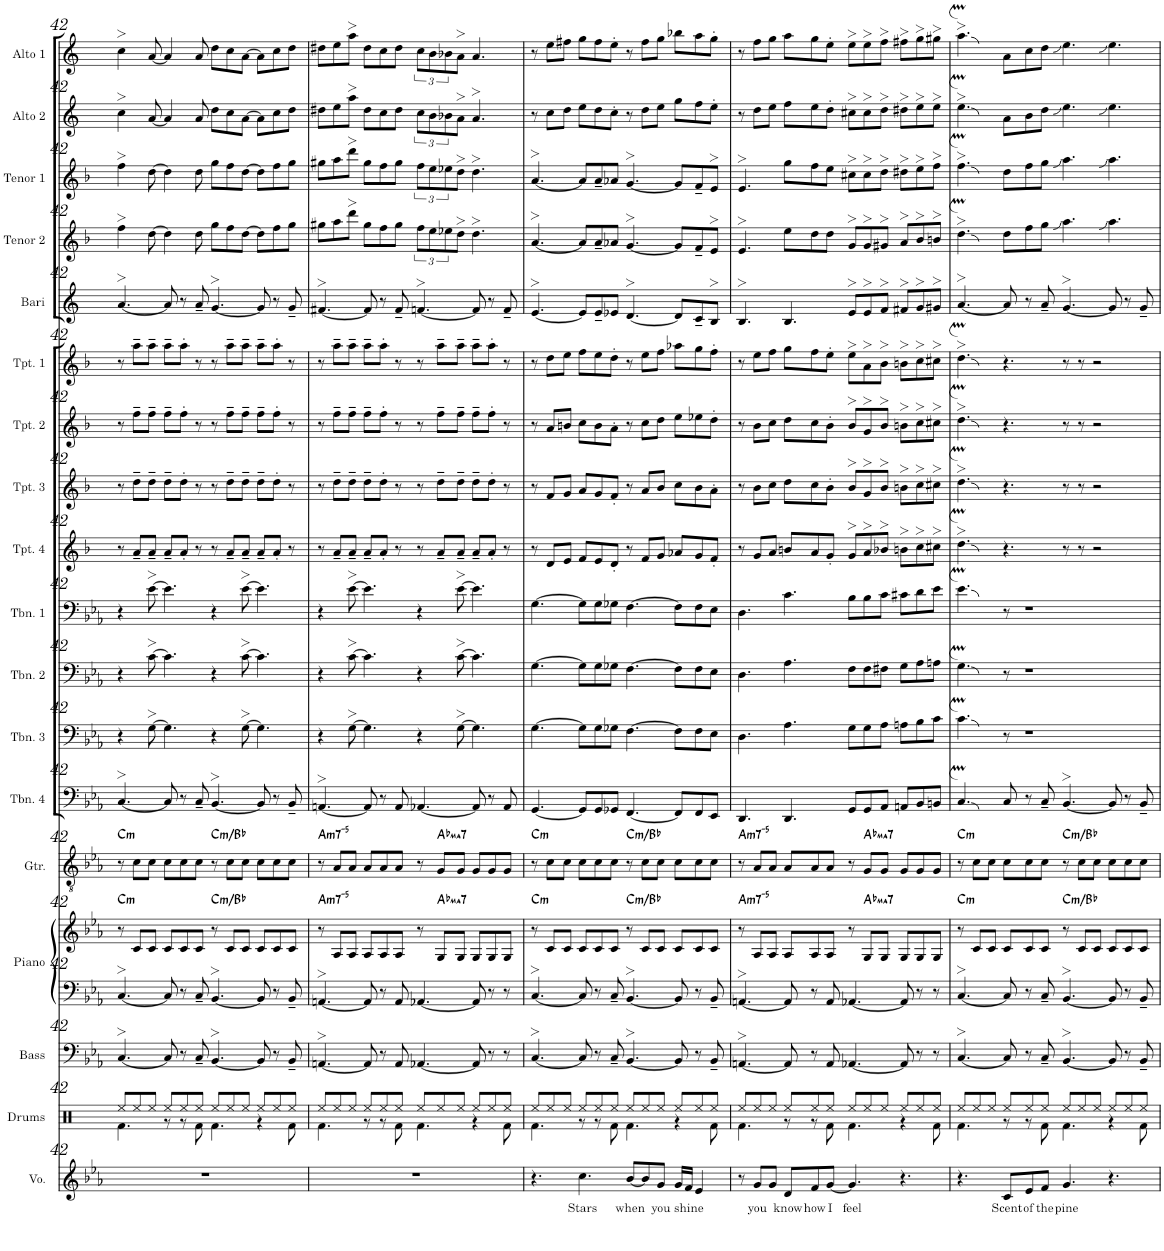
**kern	**text	**kern	**kern	**kern	**kern	**harte	**kern	**harte	**kern	**kern	**kern	**kern	**kern	**kern	**kern	**kern	**kern	**kern	**kern	**kern	**kern
*part18	*part18	*part17	*part16	*part15	*part15	*part15	*part14	*part14	*part13	*part12	*part11	*part10	*part9	*part8	*part7	*part6	*part5	*part4	*part3	*part2	*part1
*staff19	*staff19	*staff18	*staff17	*staff16	*staff15	*	*staff14	*	*staff13	*staff12	*staff11	*staff10	*staff9	*staff8	*staff7	*staff6	*staff5	*staff4	*staff3	*staff2	*staff1
*I"Voice	*	*I"Drums	*I"Bass	*I"Piano	*	*	*I"Guitar	*	*I"Trombone 4	*I"Trombone 3	*I"Trombone 2	*I"Trombone 1	*I"Trumpet 4	*I"Trumpet 3	*I"Trumpet 2	*I"Trumpet 1	*I"Baritone Sax	*I"Tenor Sax 2	*I"Tenor Sax 1	*I"Alto Sax 2	*I"Alto Sax 1
*I'Vo.	*	*I'Drums	*I'Bass	*I'Piano	*	*	*I'Gtr.	*	*I'Tbn. 4	*I'Tbn. 3	*I'Tbn. 2	*I'Tbn. 1	*I'Tpt. 4	*I'Tpt. 3	*I'Tpt. 2	*I'Tpt. 1	*I'Bari	*I'Tenor 2	*I'Tenor 1	*I'Alto 2	*I'Alto 1
!!LO:PB:g=z
*clefG2	*	*clefX	*clefF4	*clefF4	*clefG2	*	*clefGv2	*	*clefF4	*clefF4	*clefF4	*clefF4	*clefG2	*clefG2	*clefG2	*clefG2	*clefG2	*clefG2	*clefG2	*clefG2	*clefG2
*	*	*	*Trd7c12	*	*	*	*	*	*	*	*	*	*Trd1c2	*Trd1c2	*Trd1c2	*Trd1c2	*Trd12c21	*Trd8c14	*Trd8c14	*Trd5c9	*Trd5c9
*k[b-e-a-]	*	*k[]	*k[b-e-a-]	*k[b-e-a-]	*k[b-e-a-]	*	*k[b-e-a-]	*	*k[b-e-a-]	*k[b-e-a-]	*k[b-e-a-]	*k[b-e-a-]	*k[b-]	*k[b-]	*k[b-]	*k[b-]	*k[]	*k[b-]	*k[b-]	*k[]	*k[]
*M12/8	*	*M12/8	*M12/8	*M12/8	*M12/8	*	*M12/8	*	*M12/8	*M12/8	*M12/8	*M12/8	*M12/8	*M12/8	*M12/8	*M12/8	*M12/8	*M12/8	*M12/8	*M12/8	*M12/8
=42	=42	=42	=42	=42	=42	=42	=42	=42	=42	=42	=42	=42	=42	=42	=42	=42	=42	=42	=42	=42	=42
*	*	*^	*	*	*	*	*	*	*	*	*	*	*	*	*	*	*	*	*	*	*
!	!	!	!	!	!	!	!LO:H:kt=m	!	!LO:H:kt=m	!	!	!	!	!	!	!	!	!	!	!	!	!
1.r	.	8Ree/L	4.Rf\	[4.C>/	[4.C>/	8r	C:min	8r	C:min	[4.C>/	4r	4r	4r	8r	8r	8r	8r	[4.a>/	4ff>\	4ff>\	4cc>\	4cc>\
.	.	8Ree/	.	.	.	8c/L	.	8c\L	.	.	.	.	.	8a~/L	8dd~\L	8ff~\L	8aa~\L	.	.	.	.	.
.	.	8Ree/J	.	.	.	8c/J	.	8c\J	.	.	[8G>\	[8c>\	[8e->\	8a~/J	8dd~\J	8ff~\J	8aa~\J	.	[8dd\	[8dd\	[8a/	[8a/
.	.	8Ree/L	8r	8C/]	8C/]	8c/L	.	8c\L	.	8C/]	4.G\]	4.c\]	4.e-\]	8a~/L	8dd~\L	8ff~\L	8aa~\L	8a/]	4dd\]	4dd\]	4a/]	4a/]
.	.	8Ree/	8r	8r	8r	8c/	.	8c\	.	8r	.	.	.	8a'/J	8dd'\J	8ff'\J	8aa'\J	8r	.	.	.	.
.	.	8Ree/J	8Rf\	8C~/	8C~/	8c/J	.	8c\J	.	8C~/	.	.	.	8r	8r	8r	8r	8a~/	8dd\	8dd\	8a/	8a/
!	!	!	!	!	!	!	!LO:H:kt=m	!	!LO:H:kt=m	!	!	!	!	!	!	!	!	!	!	!	!	!
.	.	8Ree/L	4.Rf\	[4.BB->/	[4.BB->/	8r	C:min/b7	8r	C:min/b7	[4.BB->/	4r	4r	4r	8r	8r	8r	8r	[4.g>/	8gg\L	8gg\L	8dd\L	8dd\L
.	.	8Ree/	.	.	.	8c/L	.	8c\L	.	.	.	.	.	8a~/L	8dd~\L	8ff~\L	8aa~\L	.	8ff\	8ff\	8cc\	8cc\
.	.	8Ree/J	.	.	.	8c/J	.	8c\J	.	.	[8G>\	[8c>\	[8e->\	8a~/J	8dd~\J	8ff~\J	8aa~\J	.	[8dd\J	[8dd\J	[8a\J	[8a\J
.	.	8Ree/L	4r	8BB-/]	8BB-/]	8c/L	.	8c\L	.	8BB-/]	4.G\]	4.c\]	4.e-\]	8a~/L	8dd~\L	8ff~\L	8aa~\L	8g/]	8dd\L]	8dd\L]	8a\L]	8a\L]
.	.	8Ree/	.	8r	8r	8c/	.	8c\	.	8r	.	.	.	8a'/J	8dd'\J	8ff'\J	8aa'\J	8r	8ff\	8ff\	8cc\	8cc\
.	.	8Ree/J	8Rf\	8BB-~/	8BB-~/	8c/J	.	8c\J	.	8BB-~/	.	.	.	8r	8r	8r	8r	8g~/	8gg\J	8gg\J	8dd\J	8dd\J
=43	=43	=43	=43	=43	=43	=43	=43	=43	=43	=43	=43	=43	=43	=43	=43	=43	=43	=43	=43	=43	=43	=43
!	!	!	!	!	!	!	!LO:H:kt=m7-5	!	!LO:H:kt=m7-5	!	!	!	!	!	!	!	!	!	!	!	!	!
1.r	.	8Ree/L	4.Rf\	[4.AAn>/	[4.AAn>/	8r	A:hdim7	8r	A:hdim7	[4.AAn>/	4r	4r	4r	8r	8r	8r	8r	[4.f#X>/	8gg#X\L	8gg#X\L	8dd#X\L	8dd#X\L
.	.	8Ree/	.	.	.	8A-/L	.	8A-/L	.	.	.	.	.	8a~/L	8dd~\L	8ff~\L	8aa~\L	.	8aa\	8aa\	8ee\	8ee\
.	.	8Ree/J	.	.	.	8A-/J	.	8A-/J	.	.	[8G>\	[8c>\	[8e->\	8a~/J	8dd~\J	8ff~\J	8aa~\J	.	8ddd>\J	8ddd>\J	8aa>\J	8aa>\J
.	.	8Ree/L	8r	8AA/]	8AA/]	8A-/L	.	8A-/L	.	8AA/]	4.G\]	4.c\]	4.e-\]	8a~/L	8dd~\L	8ff~\L	8aa~\L	8f#/]	8gg#\L	8gg#\L	8dd#\L	8dd#\L
.	.	8Ree/	8r	8r	8r	8A-/	.	8A-/	.	8r	.	.	.	8a'/J	8dd'\J	8ff'\J	8aa'\J	8r	8ff\	8ff\	8cc\	8cc\
.	.	8Ree/J	8Rf\	8AA/	8AA/	8A-/J	.	8A-/J	.	8AA/	.	.	.	8r	8r	8r	8r	8f#~/	8gg#\J	8gg#\J	8dd#\J	8dd#\J
.	.	8Ree/L	4.Rf\	[4.AA-X/	[4.AA-X/	8r	.	8r	.	[4.AA-X/	4r	4r	4r	8r	8r	8r	8r	[4.fn>/	12ff\L	12ff\L	12cc\L	12cc\L
.	.	.	.	.	.	.	.	.	.	.	.	.	.	.	.	.	.	.	12ee\	12ee\	12b\	12b\
!	!	!	!	!	!	!	!LO:H:kt=ma7	!	!LO:H:kt=ma7	!	!	!	!	!	!	!	!	!	!	!	!	!
.	.	8Ree/	.	.	.	8G/L	Ab:maj7	8G/L	Ab:maj7	.	.	.	.	8a~/L	8dd~\L	8ff~\L	8aa~\L	.	.	.	.	.
.	.	.	.	.	.	.	.	.	.	.	.	.	.	.	.	.	.	.	12ee-X\	12ee-X\	12b-X\	12b-X\
.	.	8Ree/J	.	.	.	8G/J	.	8G/J	.	.	[8G>\	[8c>\	[8e->\	8a~/J	8dd~\J	8ff~\J	8aa~\J	.	8dd>\J	8dd>\J	8a>\J	8a>\J
.	.	8Ree/L	4r	8AA-/]	8AA-/]	8G/L	.	8G/L	.	8AA-/]	4.G\]	4.c\]	4.e-\]	8a~/L	8dd~\L	8ff~\L	8aa~\L	8f/]	4.dd>\	4.dd>\	4.a>/	4.a/
.	.	8Ree/	.	8r	8r	8G/	.	8G/	.	8r	.	.	.	8a'/J	8dd'\J	8ff'\J	8aa'\J	8r	.	.	.	.
.	.	8Ree/J	8Rf\	8r	8r	8G/J	.	8G/J	.	8AA-/	.	.	.	8r	8r	8r	8r	8f~/	.	.	.	.
=44	=44	=44	=44	=44	=44	=44	=44	=44	=44	=44	=44	=44	=44	=44	=44	=44	=44	=44	=44	=44	=44	=44
!	!	!	!	!	!	!	!LO:H:kt=m	!	!LO:H:kt=m	!	!	!	!	!	!	!	!	!	!	!	!	!
4.r	.	8Ree/L	4.Rf\	[4.C>/	[4.C>/	8r	C:min	8r	C:min	[4.GG/	[4.G\	[4.G\	[4.G\	8r	8r	8r	8r	[4.e>/	[4.a>/	[4.a>/	8r	8r
.	.	8Ree/	.	.	.	8c/L	.	8c\L	.	.	.	.	.	8d/L	8f/L	8a/L	8dd\L	.	.	.	8cc\L	8ee\L
.	.	8Ree/J	.	.	.	8c/J	.	8c\J	.	.	.	.	.	8e/J	8g/J	8bn/J	8ee\J	.	.	.	8dd\J	8ff#X\J
!	!LO:LY:b	!	!	!	!	!	!	!	!	!	!	!	!	!	!	!	!	!	!	!	!	!
4.cc\	Stars	8Ree/L	8r	8C/]	8C/]	8c/L	.	8c\L	.	8GG/L]	8G\L]	8G\L]	8G\L]	8f/L	8a/L	8cc\L	8ff\L	8e/L]	8a/L]	8a/L]	8ee\L	8gg\L
.	.	8Ree/	8r	8r	8r	8c/	.	8c\	.	8GG/	8G\	8G\	8G\	8e/	8g/	8b\	8ee\	8e~/	8a~/	8a~/	8dd\	8ff#\
.	.	8Ree/J	8Rf\	8C~/	8C~/	8c/J	.	8c\J	.	8GG-X/J	8G-X\J	8G-X\J	8G-X\J	8d'/J	8f'/J	8a'\J	8dd'\J	8e-X/J	8a-X/J	8a-X/J	8cc'\J	8ee'\J
!	!LO:LY:b	!	!	!	!	!	!LO:H:kt=m	!	!LO:H:kt=m	!	!	!	!	!	!	!	!	!	!	!	!	!
[8b-/L	when	8Ree/L	4.Rf\	[4.BB->/	[4.BB->/	8r	C:min/b7	8r	C:min/b7	[4.FF/	[4.F\	[4.F\	[4.F\	8r	8r	8r	8r	[4.d>/	[4.g>/	[4.g>/	8r	8r
8b-/]	.	8Ree/	.	.	.	8c/L	.	8c\L	.	.	.	.	.	8f/L	8a/L	8cc\L	8ee\L	.	.	.	8dd\L	8ff#\L
!	!LO:LY:b	!	!	!	!	!	!	!	!	!	!	!	!	!	!	!	!	!	!	!	!	!
8g/J	you	8Ree/J	.	.	.	8c/J	.	8c\J	.	.	.	.	.	8g/J	8b-/J	8dd\J	8ff\J	.	.	.	8ee\J	8gg\J
!	!LO:LY:b	!	!	!	!	!	!	!	!	!	!	!	!	!	!	!	!	!	!	!	!	!
16g/LL	shine	8Ree/L	4r	8BB-/]	8BB-/]	8c/L	.	8c\L	.	8FF/L]	8F\L]	8F\L]	8F\L]	8a-X/L	8cc\L	8ee\L	8aa-X\L	8d/L]	8g/L]	8g/L]	8gg\L	8bb-X\L
16f/JJ	.	.	.	.	.	.	.	.	.	.	.	.	.	.	.	.	.	.	.	.	.	.
4e-/	.	8Ree/	.	8r	8r	8c/	.	8c\	.	8FF/	8F\	8F\	8F\	8g/	8b-\	8ee-X\	8gg\	8c~/	8f~/	8f~/	8ff\	8aa\
.	.	8Ree/J	8Rf\	8BB-~/	8BB-~/	8c/J	.	8c\J	.	8EE-/J	8E-\J	8E-\J	8E-\J	8f'/J	8a'\J	8dd'\J	8ff'\J	8B>/J	8e>/J	8e>/J	8ee'\J	8gg'\J
=45	=45	=45	=45	=45	=45	=45	=45	=45	=45	=45	=45	=45	=45	=45	=45	=45	=45	=45	=45	=45	=45	=45
!	!	!	!	!	!	!	!LO:H:kt=m7-5	!	!LO:H:kt=m7-5	!	!	!	!	!	!	!	!	!	!	!	!	!
8r	.	8Ree/L	4.Rf\	[4.AAn>/	[4.AAn>/	8r	A:hdim7	8r	A:hdim7	4.DD/	4.D\	4.D\	4.D\	8r	8r	8r	8r	4.B>/	4.e>/	4.e>/	8r	8r
!	!LO:LY:b	!	!	!	!	!	!	!	!	!	!	!	!	!	!	!	!	!	!	!	!	!
8g/L	you	8Ree/	.	.	.	8A-/L	.	8A-/L	.	.	.	.	.	8g/L	8b-\L	8b-\L	8ee\L	.	.	.	8dd\L	8ff\L
8g/J	.	8Ree/J	.	.	.	8A-/J	.	8A-/J	.	.	.	.	.	8a/J	8cc\J	8cc\J	8ff\J	.	.	.	8ee\J	8gg\J
!	!LO:LY:b	!	!	!	!	!	!	!	!	!	!	!	!	!	!	!	!	!	!	!	!	!
8d/L	know	8Ree/L	8r	8AA/]	8AA/]	8A-/L	.	8A-/L	.	4.DD/	4.A-\	4.A-\	4.c\	8bn/L	8dd\L	8dd\L	8gg\L	4.B/	8ee\L	8gg\L	8ff\L	8aa\L
!	!LO:LY:b	!	!	!	!	!	!	!	!	!	!	!	!	!	!	!	!	!	!	!	!	!
8f/	how	8Ree/	8r	8r	8r	8A-/	.	8A-/	.	.	.	.	.	8a/	8cc\	8cc\	8ff\	.	8dd\	8ff\	8ee\	8gg\
!	!LO:LY:b	!	!	!	!	!	!	!	!	!	!	!	!	!	!	!	!	!	!	!	!	!
[8g/J	I	8Ree/J	8Rf\	8AA/	8AA/	8A-/J	.	8A-/J	.	.	.	.	.	8g'/J	8b-'\J	8b-'\J	8ee'\J	.	8dd\J	8ee\J	8dd'\J	8ee'\J
!	!LO:LY:b	!	!	!	!	!	!	!	!	!	!	!	!	!	!	!	!	!	!	!	!	!
4.g/]	feel	8Ree/L	4.Rf\	[4.AA-X/	[4.AA-X/	8r	.	8r	.	8GG/L	8G\L	8F\L	8B-\L	8g>/L	8b->/L	8b->/L	8ee>\L	8e>/L	8g>/L	8cc#X>\L	8cc#X>\L	8ee>\L
!	!	!	!	!	!	!	!LO:H:kt=ma7	!	!LO:H:kt=ma7	!	!	!	!	!	!	!	!	!	!	!	!	!
.	.	8Ree/	.	.	.	8G/L	Ab:maj7	8G/L	Ab:maj7	8GG/	8G\	8F\	8B-\	8a>/	8g>/	8g>/	8a>\	8e>/	8g>/	8cc#>\	8cc#>\	8ee>\
.	.	8Ree/J	.	.	.	8G/J	.	8G/J	.	8AA-/J	8A-\J	8F#X\J	8c\J	8b-X>/J	8b->/J	8b->/J	8b->\J	8f>/J	8g#X>/J	8dd>\J	8dd>\J	8ff>\J
4.r	.	8Ree/L	4r	8AA-/]	8AA-/]	8G/L	.	8G/L	.	8AAn/L	8An\L	8G\L	8c#X\L	8bn>\L	8bn>\L	8bn>\L	8bn>\L	8f#X>/L	8a>/L	8dd#X>\L	8dd#X>\L	8ff#X>\L
.	.	8Ree/	.	8r	8r	8G/	.	8G/	.	8BB-/	8B-\	8A-\	8d\	8cc>\	8cc>\	8cc>\	8cc>\	8g>/	8b->/	8ee>\	8ee>\	8gg>\
.	.	8Ree/J	8Rf\	8r	8r	8G/J	.	8G/J	.	8BBn/J	8c\J	8An\J	8e-\J	8cc#X>\J	8cc#X>\J	8cc#X>\J	8cc#X>\J	8g#X>/J	8bn>/J	8ff>\J	8ee>\J	8gg#X>\J
=46	=46	=46	=46	=46	=46	=46	=46	=46	=46	=46	=46	=46	=46	=46	=46	=46	=46	=46	=46	=46	=46	=46
!	!	!	!	!	!	!	!LO:H:kt=m	!	!LO:H:kt=m	!	!	!	!	!	!	!	!	!	!	!	!	!
4.r	.	8Ree/L	4.Rf\	[4.C>/	[4.C>/	8r	C:min	8r	C:min	4.CM/	4.cM\	4.Gm\	4.e-M\	4.ddM>\	4.ddM>\	4.ddM>\	4.ddM>\	[4.a>/	4.ddM>\	4.ffM>\	4.eem>\	4.aaM>\
.	.	8Ree/	.	.	.	8c/L	.	8c\L	.	.	.	.	.	.	.	.	.	.	.	.	.	.
.	.	8Ree/J	.	.	.	8c/J	.	8c\J	.	.	.	.	.	.	.	.	.	.	.	.	.	.
!	!LO:LY:b	!	!	!	!	!	!	!	!	!	!	!	!	!	!	!	!	!	!	!	!	!
8c/L	Scent	8Ree/L	8r	8C/]	8C/]	8c/L	.	8c\L	.	8C/	8r	8r	8r	4.r	4.r	4.r	4.r	8a/]	8dd\L	8dd\L	8a\L	8a\L
!	!LO:LY:b	!	!	!	!	!	!	!	!	!	!	!	!	!	!	!	!	!	!	!	!	!
8e-/	of	8Ree/	8r	8r	8r	8c/	.	8c\	.	8r	1r	1r	1r	.	.	.	.	8r	8ff\	8ff\	8b\	8cc\
!	!LO:LY:b	!	!	!	!	!	!	!	!	!	!	!	!	!	!	!	!	!	!	!	!	!
8f/J	the	8Ree/J	8Rf\	8C~/	8C~/	8c/J	.	8c\J	.	8C~/	.	.	.	.	.	.	.	8a~/	8gg\J	8gg\J	8dd\J	8dd\J
!	!LO:LY:b	!	!	!	!	!	!LO:H:kt=m	!	!LO:H:kt=m	!	!	!	!	!	!	!	!	!	!	!	!	!
4.g/	pine	8Ree/L	4.Rf\	[4.BB->/	[4.BB->/	8r	C:min/b7	8r	C:min/b7	[4.BB->/	.	.	.	8r	8r	8r	8r	[4.g>/	4.aa\	4.aa\	4.ee\	4.ee\
.	.	8Ree/	.	.	.	8c/L	.	8c\L	.	.	.	.	.	8r	8r	8r	8r	.	.	.	.	.
.	.	8Ree/J	.	.	.	8c/J	.	8c\J	.	.	.	.	.	2r	2r	2r	2r	.	.	.	.	.
4.r	.	8Ree/L	4r	8BB-/]	8BB-/]	8c/L	.	8c\L	.	8BB-/]	.	.	.	.	.	.	.	8g/]	4.aa\	4.aa\	4.ee\	4.ee\
.	.	8Ree/	.	8r	8r	8c/	.	8c\	.	8r	.	.	.	.	.	.	.	8r	.	.	.	.
.	.	8Ree/J	8Rf\	8BB-~/	8BB-~/	8c/J	.	8c\J	.	8BB-~/	.	.	.	.	.	.	.	8g~/	.	.	.	.
*	*	*v	*v	*	*	*	*	*	*	*	*	*	*	*	*	*	*	*	*	*	*	*
=	=	=	=	=	=	=	=	=	=	=	=	=	=	=	=	=	=	=	=	=	=
*-	*-	*-	*-	*-	*-	*-	*-	*-	*-	*-	*-	*-	*-	*-	*-	*-	*-	*-	*-	*-	*-
